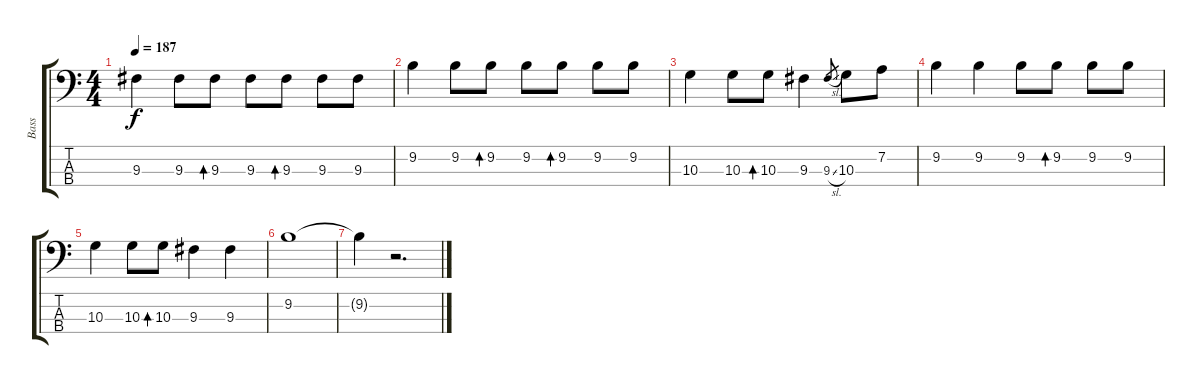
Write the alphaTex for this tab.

\track ("Bass" "Bass") {instrument electricbasspick}
\staff {score tabs}
\tuning (G2 D2 A1 E1) {hide}
\ts (4 4)
\tempo 187
\clef f4
\ks c
9.3.4{dy f} 9.3.8 9.3.8{bd 240} 9.3.8 9.3.8{bd 240} 9.3.8 9.3.8 |
9.2.4 9.2.8 9.2.8{bd 240} 9.2.8 9.2.8{bd 240} 9.2.8 9.2.8 |
10.3.4 10.3.8 10.3.8{bd 240} 9.3.4 9.3{sl}.8{gr} 10.3.8 7.2.8 |
9.2.4 9.2.4 9.2.8 9.2.8{bd 240} 9.2.8 9.2.8 |
10.3.4 10.3.8 10.3.8{bd 240} 9.3.4 9.3.4 |
9.2.1 |
9.2{t}.4 r.2{d}
